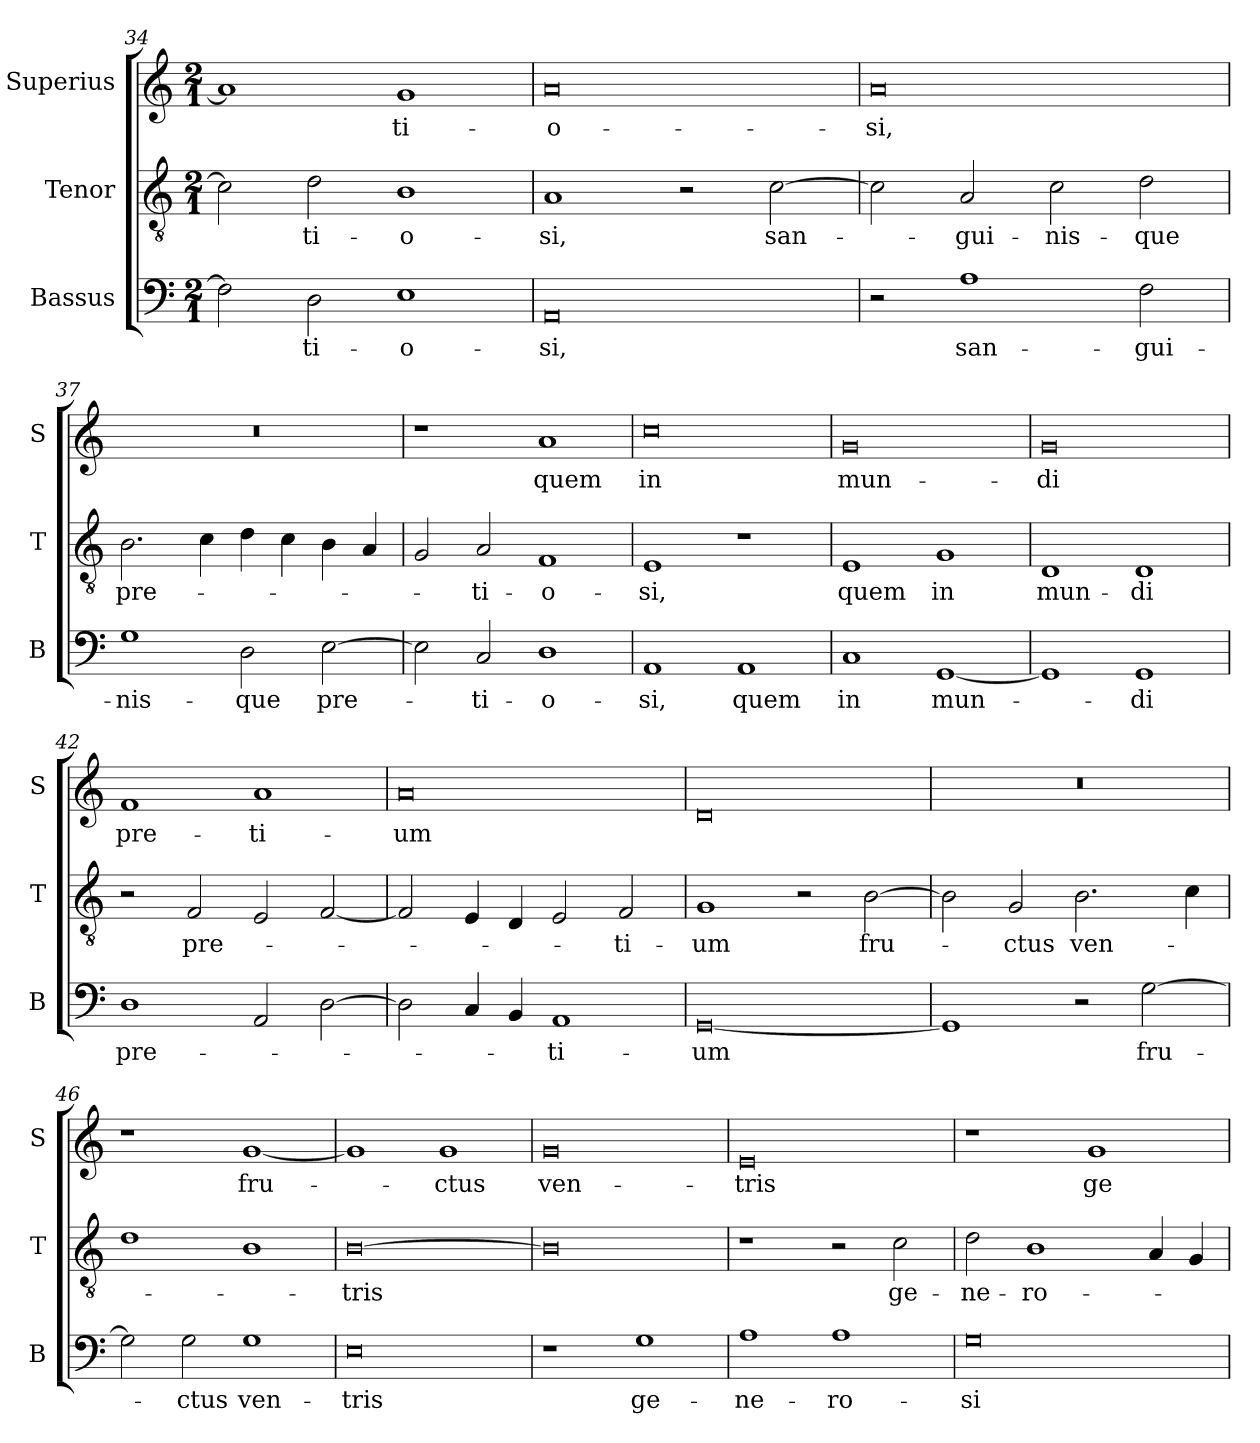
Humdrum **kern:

**kern	**text	**kern	**text	**kern	**text
*part3	*part3	*part2	*part2	*part1	*part1
*staff3	*staff3	*staff2	*staff2	*staff1	*staff1
*I"Bassus	*	*I"Tenor	*	*I"Superius	*
*I'B	*	*I'T	*	*I'S	*
*clefF4	*	*clefGv2	*	*clefG2	*
*k[]	*	*k[]	*	*k[]	*
*M2/1	*	*M2/1	*	*M2/1	*
=34	=34	=34	=34	=34	=34
2F]	.	2c]	.	1a]	.
2D	-ti-	2d	-ti-	.	.
1E	-o-	1B	-o-	1g	-ti-
=35	=35	=35	=35	=35	=35
0AA	-si,	1A	-si,	0a	-o-
.	.	2r	.	.	.
.	.	[2c	san-	.	.
=36	=36	=36	=36	=36	=36
2r	.	2c]	.	0a	-si,
1A	san-	2A	-gui-	.	.
.	.	2c	-nis-	.	.
2F	-gui-	2d	-que	.	.
=37	=37	=37	=37	=37	=37
1G	-nis-	2.B	pre-	0r	.
.	.	4c	.	.	.
2D	-que	4d	.	.	.
.	.	4c	.	.	.
[2E	pre-	4B	.	.	.
.	.	4A	.	.	.
=38	=38	=38	=38	=38	=38
2E]	.	2G	.	1r	.
2C	-ti-	2A	-ti-	.	.
1D	-o-	1F	-o-	1a	quem
=39	=39	=39	=39	=39	=39
1AA	-si,	1E	-si,	0cc	in
1AA	quem	1r	.	.	.
=40	=40	=40	=40	=40	=40
1C	in	1E	quem	0g	mun-
[1GG	mun-	1G	in	.	.
=41	=41	=41	=41	=41	=41
1GG]	.	1D	mun-	0g	-di
1GG	-di	1D	-di	.	.
=42	=42	=42	=42	=42	=42
1D	pre-	2r	.	1f	pre-
.	.	2F	pre-	.	.
2AA	.	2E	.	1a	-ti-
[2D	.	[2F	.	.	.
=43	=43	=43	=43	=43	=43
2D]	.	2F]	.	0a	-um
4C	.	4E	.	.	.
4BB	.	4D	.	.	.
1AA	-ti-	2E	.	.	.
.	.	2F	-ti-	.	.
=44	=44	=44	=44	=44	=44
[0GG	-um	1G	-um	0d	.
.	.	2r	.	.	.
.	.	[2B	fru-	.	.
=45	=45	=45	=45	=45	=45
1GG]	.	2B]	.	0r	.
.	.	2G	-ctus	.	.
2r	.	2.B	ven-	.	.
[2G	fru-	.	.	.	.
.	.	4c	.	.	.
=46	=46	=46	=46	=46	=46
2G]	.	1d	.	1r	.
2G	-ctus	.	.	.	.
1G	ven-	1B	.	[1g	fru-
=47	=47	=47	=47	=47	=47
0E	-tris	[0B	-tris	1g]	.
.	.	.	.	1g	-ctus
=48	=48	=48	=48	=48	=48
1r	.	0B]	.	0g	ven-
1G	ge-	.	.	.	.
=49	=49	=49	=49	=49	=49
1A	-ne-	1r	.	0e	-tris
1A	-ro-	2r	.	.	.
.	.	2c	ge-	.	.
=50	=50	=50	=50	=50	=50
0G	-si	2d	-ne-	1r	.
.	.	1B	-ro-	.	.
.	.	.	.	1g	ge-
.	.	4A	.	.	.
.	.	4G	.	.	.
=	=	=	=	=	=
*-	*-	*-	*-	*-	*-
